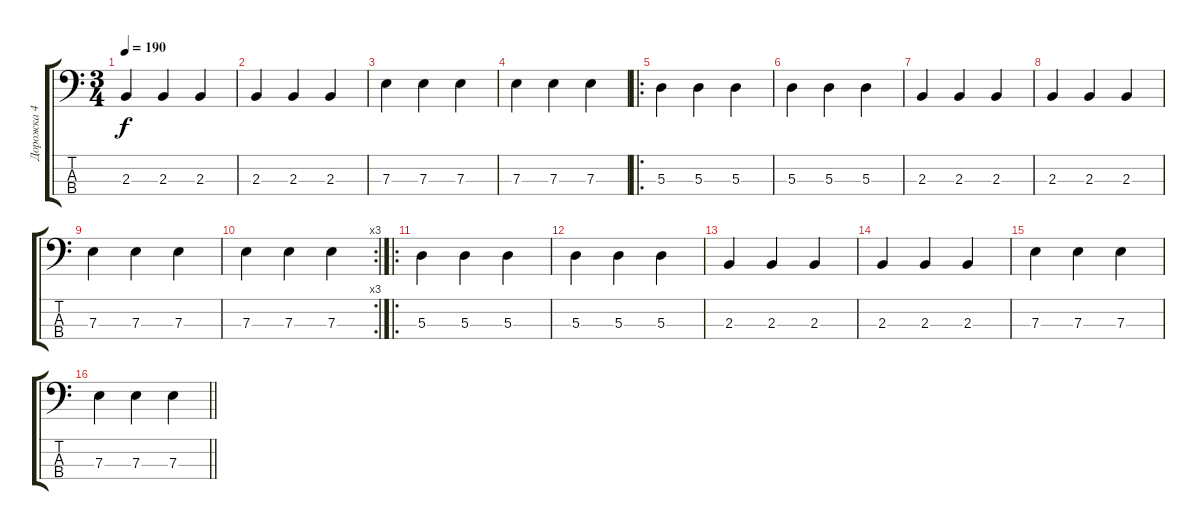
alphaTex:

\track ("Дорожка 4" "Дорожка 4") {instrument electricbassfinger}
\staff {score tabs}
\tuning (G2 D2 A1 E1) {hide}
\ts (3 4)
\tempo 190
\clef f4
\ks c
2.3.4{dy f} 2.3.4 2.3.4 |
2.3.4 2.3.4 2.3.4 |
7.3.4 7.3.4 7.3.4 |
7.3.4 7.3.4 7.3.4 |
\ro
5.3.4 5.3.4 5.3.4 |
5.3.4 5.3.4 5.3.4 |
2.3.4 2.3.4 2.3.4 |
2.3.4 2.3.4 2.3.4 |
7.3.4 7.3.4 7.3.4 |
\rc 3
7.3.4 7.3.4 7.3.4 |
\ro
5.3.4 5.3.4 5.3.4 |
5.3.4 5.3.4 5.3.4 |
2.3.4 2.3.4 2.3.4 |
2.3.4 2.3.4 2.3.4 |
7.3.4 7.3.4 7.3.4 |
\barLineRight lightlight
7.3.4 7.3.4 7.3.4
